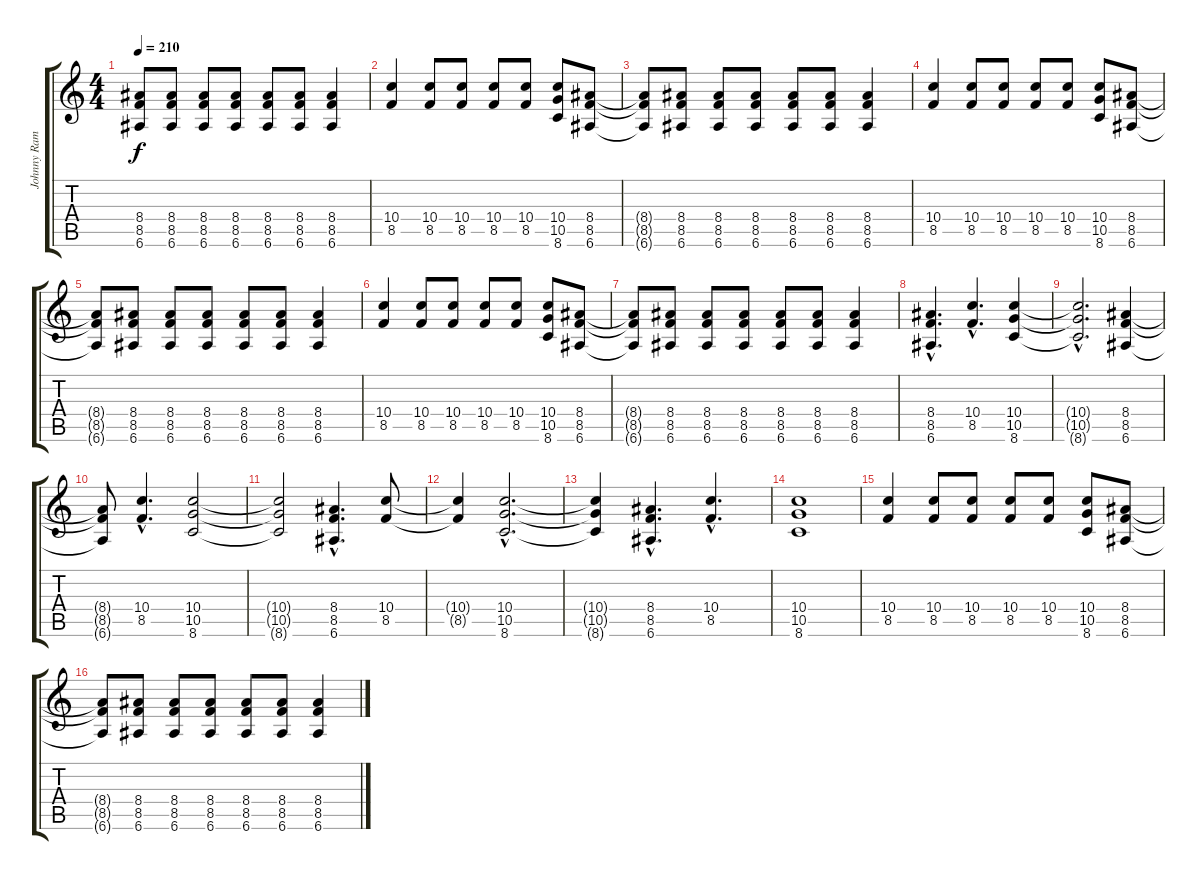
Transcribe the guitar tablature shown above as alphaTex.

\track ("Johnny Ramone" "Johnny Ram") {instrument distortionguitar}
\staff {score tabs}
\tuning (E4 B3 G3 D3 A2 E2) {hide}
\ts (4 4)
\tempo 210
\clef g2
\ks c
(8.4{t} 8.5{t} 6.6{t}).8{dy f} (8.4 8.5 6.6).8 (8.4 8.5 6.6).8 (8.4 8.5 6.6).8 (8.4 8.5 6.6).8 (8.4 8.5 6.6).8 (8.4 8.5 6.6).4 |
(10.4 8.5).4 (10.4 8.5).8 (10.4 8.5).8 (10.4 8.5).8 (10.4 8.5).8 (10.4 10.5 8.6).8 (8.4 8.5 6.6).8 |
(8.4{t} 8.5{t} 6.6{t}).8 (8.4 8.5 6.6).8 (8.4 8.5 6.6).8 (8.4 8.5 6.6).8 (8.4 8.5 6.6).8 (8.4 8.5 6.6).8 (8.4 8.5 6.6).4 |
(10.4 8.5).4 (10.4 8.5).8 (10.4 8.5).8 (10.4 8.5).8 (10.4 8.5).8 (10.4 10.5 8.6).8 (8.4 8.5 6.6).8 |
(8.4{t} 8.5{t} 6.6{t}).8 (8.4 8.5 6.6).8 (8.4 8.5 6.6).8 (8.4 8.5 6.6).8 (8.4 8.5 6.6).8 (8.4 8.5 6.6).8 (8.4 8.5 6.6).4 |
(10.4 8.5).4 (10.4 8.5).8 (10.4 8.5).8 (10.4 8.5).8 (10.4 8.5).8 (10.4 10.5 8.6).8 (8.4 8.5 6.6).8 |
(8.4{t} 8.5{t} 6.6{t}).8 (8.4 8.5 6.6).8 (8.4 8.5 6.6).8 (8.4 8.5 6.6).8 (8.4 8.5 6.6).8 (8.4 8.5 6.6).8 (8.4 8.5 6.6).4 |
(8.4{hac} 8.5{hac} 6.6{hac}).4{d} (10.4{hac} 8.5{hac}).4{d} (10.4 10.5 8.6).4 |
(10.4{hac t} 10.5{hac t} 8.6{hac t}).2{d} (8.4 8.5 6.6).4 |
(8.4{t} 8.5{t} 6.6{t}).8 (10.4{hac} 8.5{hac}).4{d} (10.4 10.5 8.6).2 |
(10.4{t} 10.5{t} 8.6{t}).2 (8.4{hac} 8.5{hac} 6.6{hac}).4{d} (10.4 8.5).8 |
(10.4{t} 8.5{t}).4 (10.4{hac} 10.5{hac} 8.6{hac}).2{d} |
(10.4{t} 10.5{t} 8.6{t}).4 (8.4{hac} 8.5{hac} 6.6{hac}).4{d} (10.4{hac} 8.5{hac}).4{d} |
(10.4 10.5 8.6).1 |
(10.4 8.5).4 (10.4 8.5).8 (10.4 8.5).8 (10.4 8.5).8 (10.4 8.5).8 (10.4 10.5 8.6).8 (8.4 8.5 6.6).8 |
(8.4{t} 8.5{t} 6.6{t}).8 (8.4 8.5 6.6).8 (8.4 8.5 6.6).8 (8.4 8.5 6.6).8 (8.4 8.5 6.6).8 (8.4 8.5 6.6).8 (8.4 8.5 6.6).4
